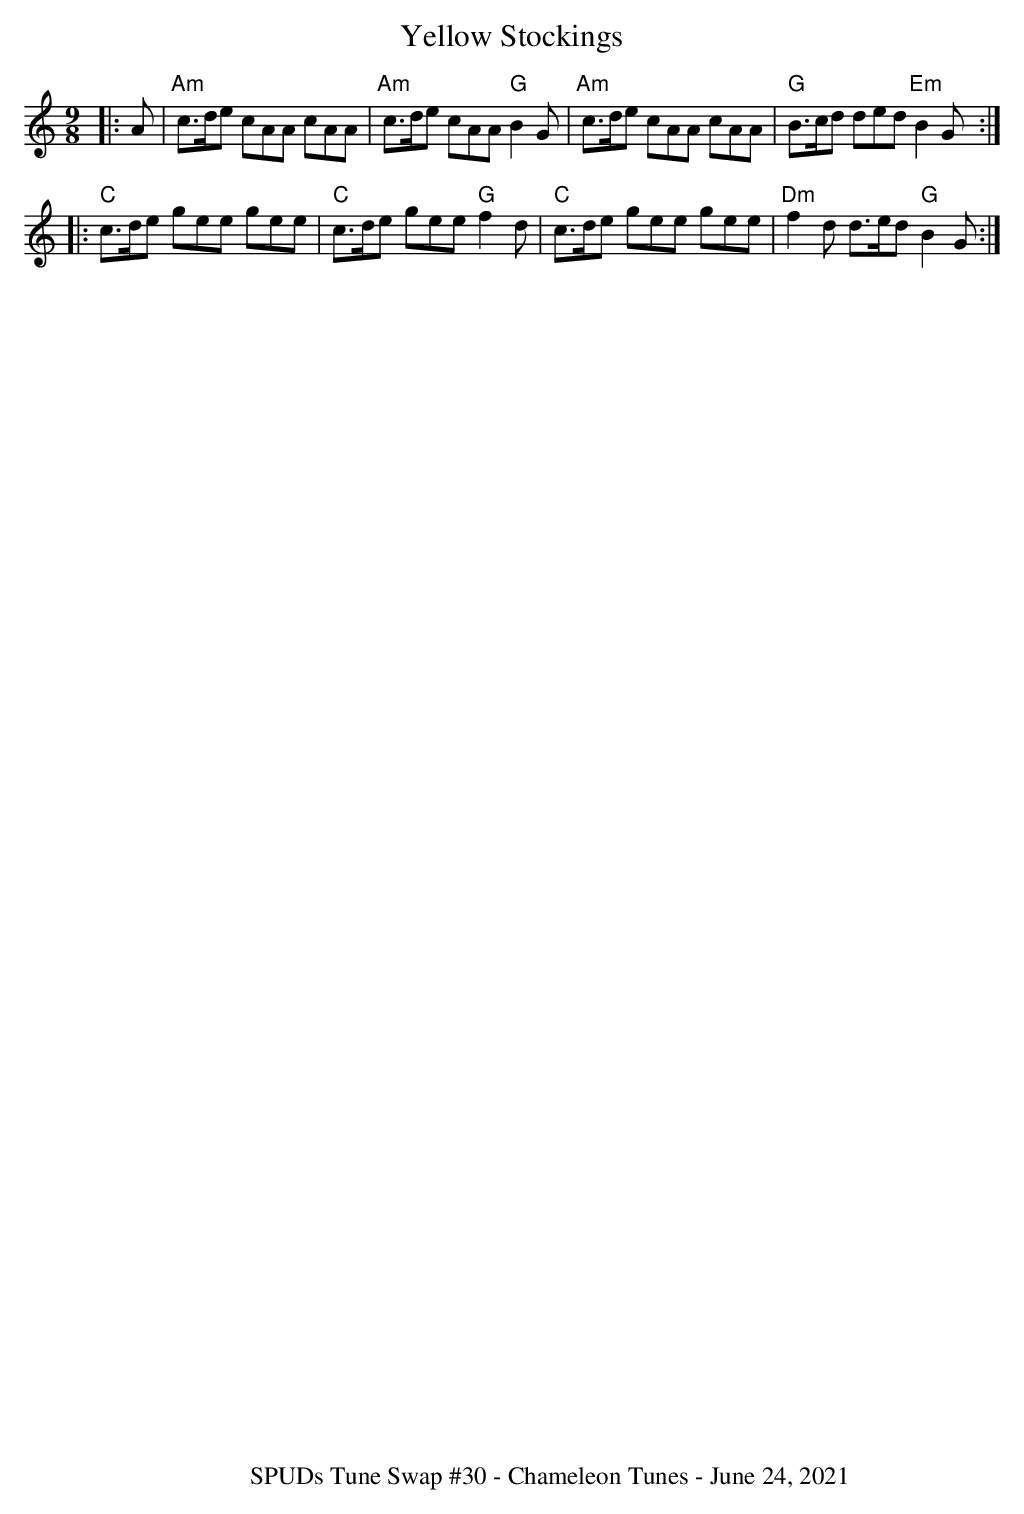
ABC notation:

X:1
T: Yellow Stockings
M: 9/8
K: C
L: 1/8
|: A|"Am"c>de cAA cAA|"Am"c>de cAA "G"B2 G|"Am"c>de cAA cAA|"G"B>cd ded "Em"B2 G :|
|: "C"c>de gee gee|"C"c>de gee "G"f2 d|"C"c>de gee gee|"Dm"f2 d d>ed "G"B2 G :|
